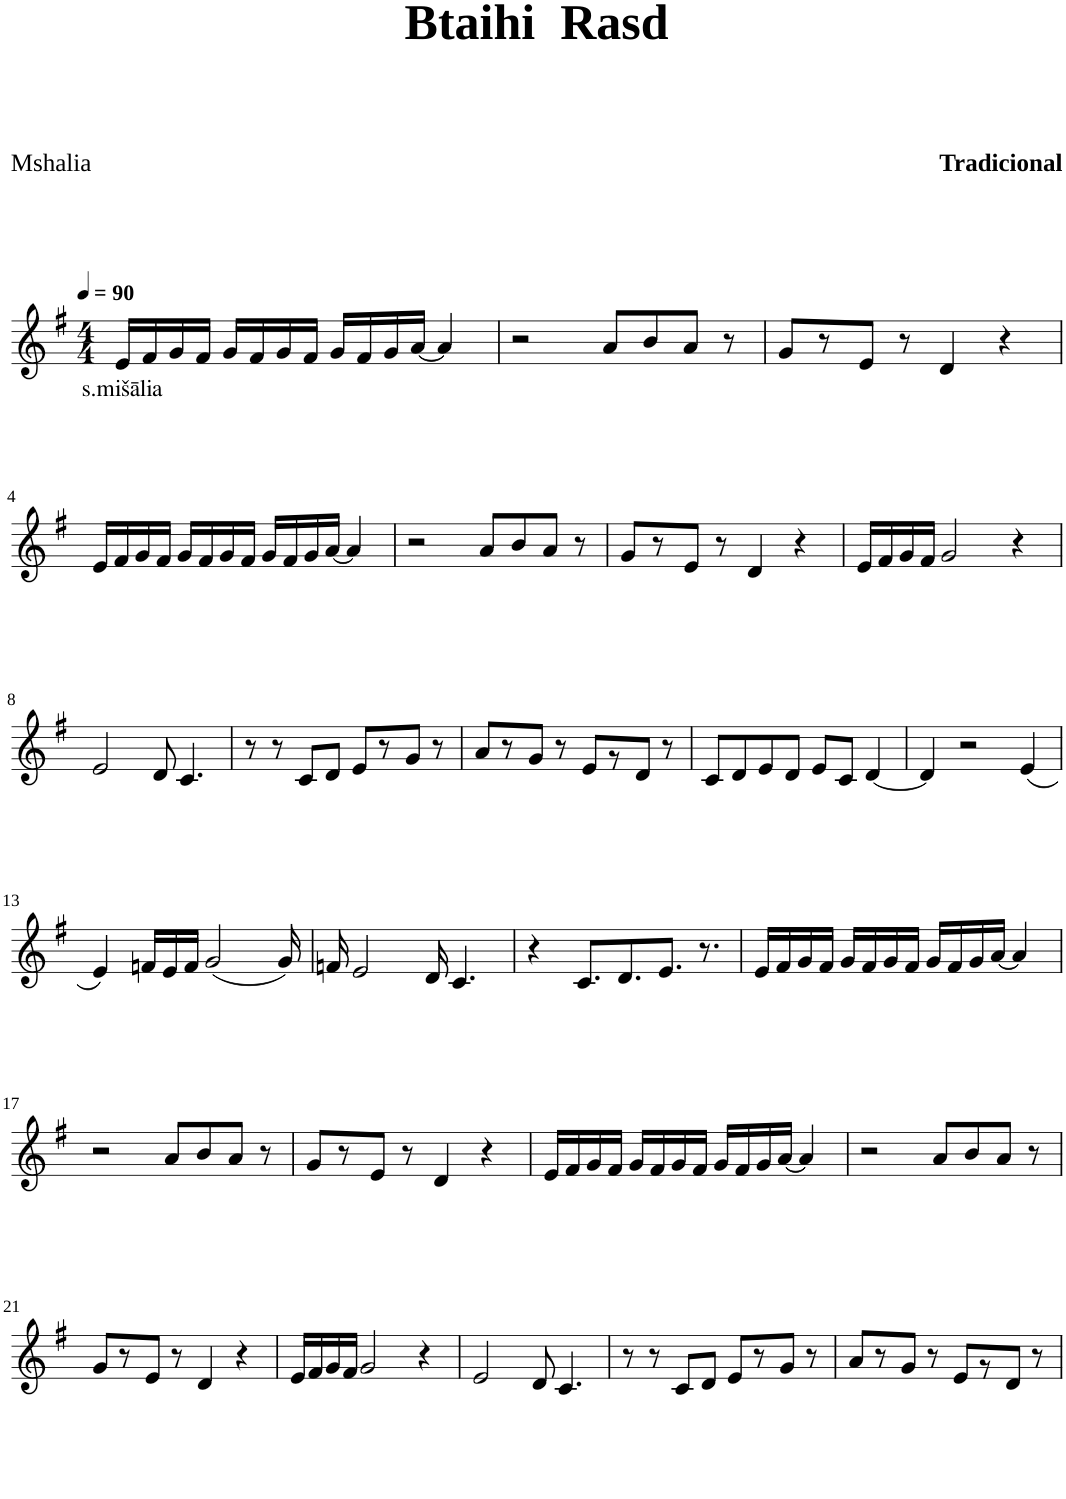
**kern	**text
*part1	*part1
*staff1	*staff1
*I"Violin	*
*clefG2	*
*k[f#]	*
*G:	*
*M4/4	*
*MM90	*
=1	=1
!	!LO:LY:b
16e/LL	s.mišālia
16f#/	.
16g/	.
16f#/JJ	.
16g/LL	.
16f#/	.
16g/	.
16f#/JJ	.
16g/LL	.
16f#/	.
16g/	.
[16a/JJ	.
4a/]	.
=2	=2
2r	.
8a/L	.
8b/	.
8a/J	.
8r	.
=3	=3
8g/L	.
8r	.
8e/J	.
8r	.
4d/	.
4r	.
!!LO:LB:g=z
=4	=4
16e/LL	.
16f#/	.
16g/	.
16f#/JJ	.
16g/LL	.
16f#/	.
16g/	.
16f#/JJ	.
16g/LL	.
16f#/	.
16g/	.
[16a/JJ	.
4a/]	.
=5	=5
2r	.
8a/L	.
8b/	.
8a/J	.
8r	.
=6	=6
8g/L	.
8r	.
8e/J	.
8r	.
4d/	.
4r	.
=7	=7
16e/LL	.
16f#/	.
16g/	.
16f#/JJ	.
2g/	.
4r	.
!!LO:LB:g=z
=8	=8
2e/	.
8d/	.
4.c/	.
=9	=9
8r	.
8r	.
8c/L	.
8d/J	.
8e/L	.
8r	.
8g/J	.
8r	.
=10	=10
8a/L	.
8r	.
8g/J	.
8r	.
8e/L	.
8r	.
8d/J	.
8r	.
=11	=11
8c/L	.
8d/	.
8e/	.
8d/J	.
8e/L	.
8c/J	.
[4d/	.
=12	=12
4d/]	.
2r	.
(4e/	.
!!LO:LB:g=z
=13	=13
4e/)	.
16fn/LL	.
16e/	.
16f/JJ	.
(2g/	.
16g/)	.
=14	=14
16fn/	.
2e/	.
16d/	.
4.c/	.
=15	=15
4r	.
8.c/L	.
8.d/	.
8.e/J	.
8.r	.
=16	=16
16e/LL	.
16f#/	.
16g/	.
16f#/JJ	.
16g/LL	.
16f#/	.
16g/	.
16f#/JJ	.
16g/LL	.
16f#/	.
16g/	.
[16a/JJ	.
4a/]	.
!!LO:LB:g=z
=17	=17
2r	.
8a/L	.
8b/	.
8a/J	.
8r	.
=18	=18
8g/L	.
8r	.
8e/J	.
8r	.
4d/	.
4r	.
=19	=19
16e/LL	.
16f#/	.
16g/	.
16f#/JJ	.
16g/LL	.
16f#/	.
16g/	.
16f#/JJ	.
16g/LL	.
16f#/	.
16g/	.
[16a/JJ	.
4a/]	.
=20	=20
2r	.
8a/L	.
8b/	.
8a/J	.
8r	.
!!LO:LB:g=z
=21	=21
8g/L	.
8r	.
8e/J	.
8r	.
4d/	.
4r	.
=22	=22
16e/LL	.
16f#/	.
16g/	.
16f#/JJ	.
2g/	.
4r	.
=23	=23
2e/	.
8d/	.
4.c/	.
=24	=24
8r	.
8r	.
8c/L	.
8d/J	.
8e/L	.
8r	.
8g/J	.
8r	.
=25	=25
8a/L	.
8r	.
8g/J	.
8r	.
8e/L	.
8r	.
8d/J	.
8r	.
=	=
*-	*-
